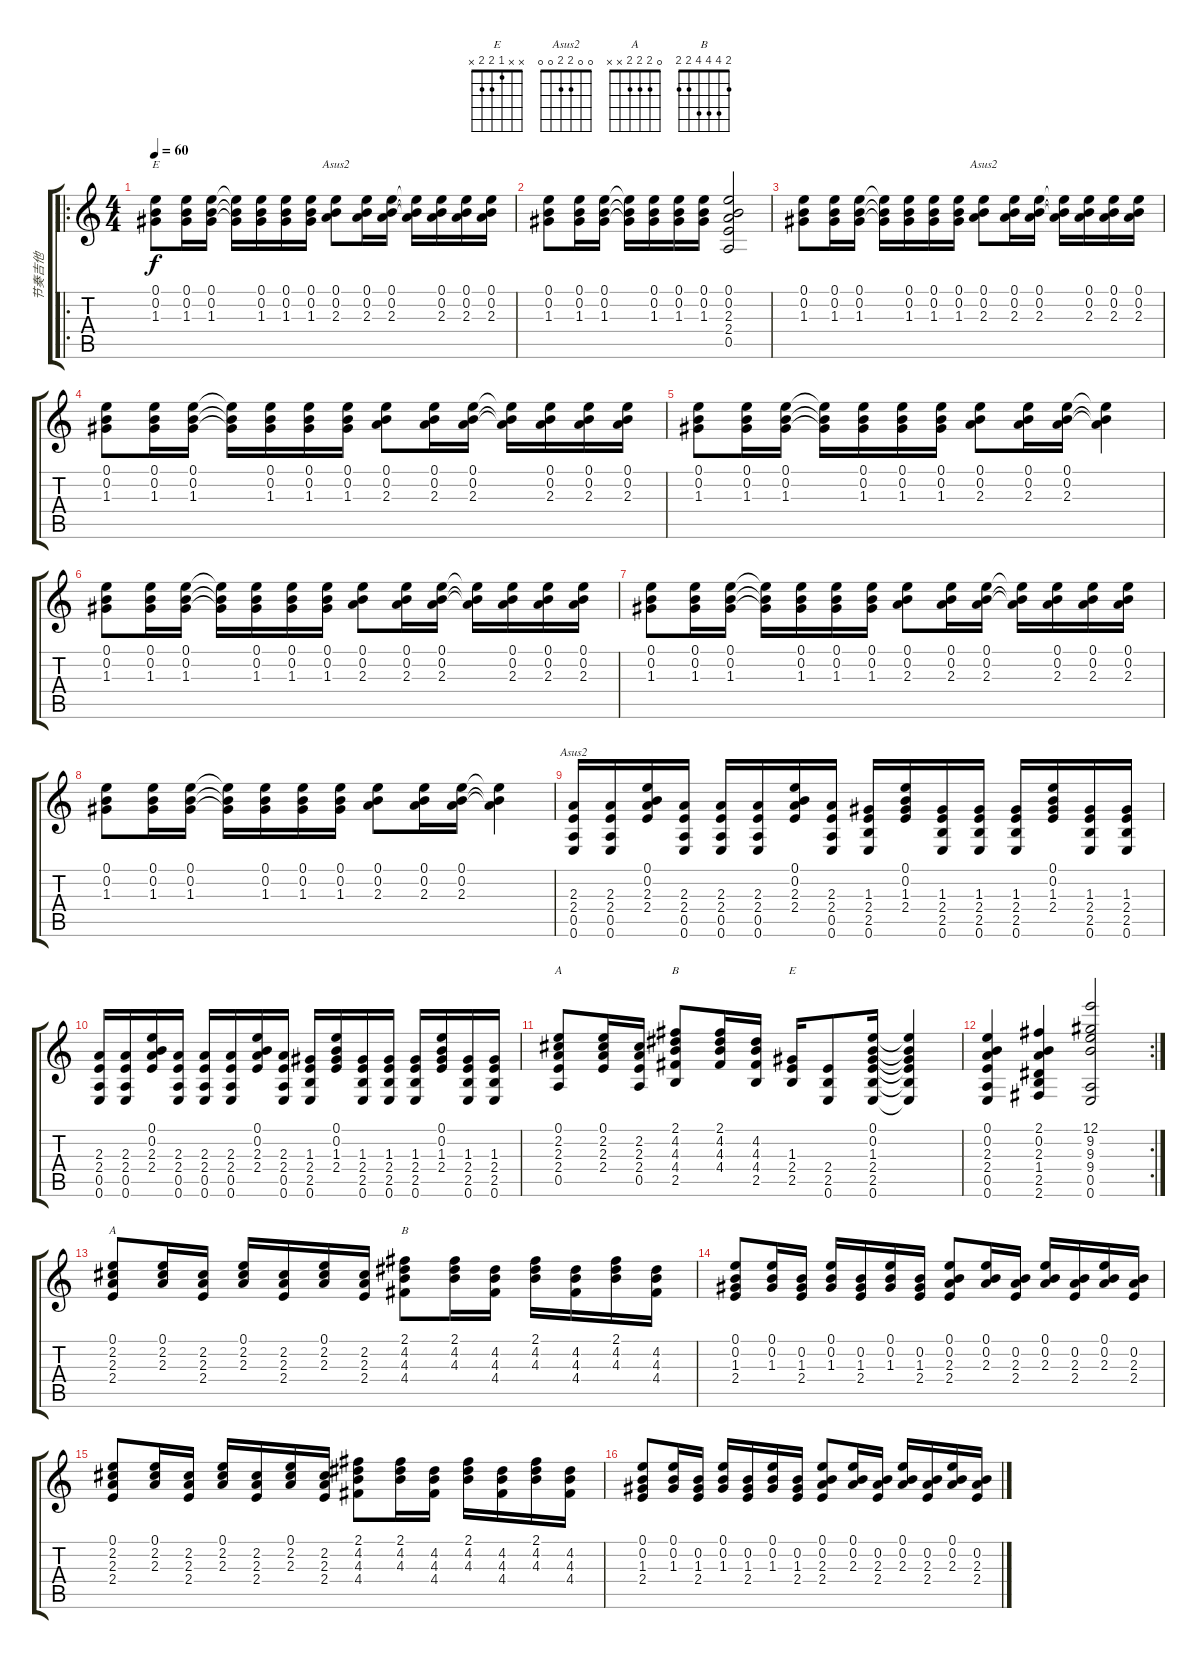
\track ("节奏吉他" "节奏吉他") {instrument acousticguitarnylon}
\staff {score tabs}
\tuning (E4 B3 G3 D3 A2 E2) {hide}
\chord ("E" 0 0 1 2 2 0)
\chord ("Asus2" 0 0 2 2 0 x)
\chord ("Asus2" 0 0 2 x x x)
\chord ("Asus2" 0 0 2 2 0 0)
\chord ("A" 0 2 2 2 0 x)
\chord ("B" 2 4 4 4 2 x)
\chord ("E" x x 1 2 2 x)
\chord ("A" 0 2 2 2 x x)
\chord ("B" 2 4 4 4 2 2)
\ro
\ts (4 4)
\tempo 60
\clef g2
\ks c
(0.1 0.2 1.3).8{ch "E" dy f instrument acousticguitarnylon} (0.1 0.2 1.3).16 (0.1 0.2 1.3).16 (0.1{t} 0.2{t} 1.3{t}).16 (0.1 0.2 1.3).16 (0.1 0.2 1.3).16 (0.1 0.2 1.3).16 (0.1 0.2 2.3).8{ch "Asus2"} (0.1 0.2 2.3).16 (0.1 0.2 2.3).16 (0.1{t} 0.2{t} 2.3{t}).16 (0.1 0.2 2.3).16 (0.1 0.2 2.3).16 (0.1 0.2 2.3).16 |
(0.1 0.2 1.3).8 (0.1 0.2 1.3).16 (0.1 0.2 1.3).16 (0.1{t} 0.2{t} 1.3{t}).16 (0.1 0.2 1.3).16 (0.1 0.2 1.3).16 (0.1 0.2 1.3).16 (0.1 0.2 2.3 2.4 0.5).2 |
(0.1 0.2 1.3).8 (0.1 0.2 1.3).16 (0.1 0.2 1.3).16 (0.1{t} 0.2{t} 1.3{t}).16 (0.1 0.2 1.3).16 (0.1 0.2 1.3).16 (0.1 0.2 1.3).16 (0.1 0.2 2.3).8{ch "Asus2"} (0.1 0.2 2.3).16 (0.1 0.2 2.3).16 (0.1{t} 0.2{t} 2.3{t}).16 (0.1 0.2 2.3).16 (0.1 0.2 2.3).16 (0.1 0.2 2.3).16 |
(0.1 0.2 1.3).8 (0.1 0.2 1.3).16 (0.1 0.2 1.3).16 (0.1{t} 0.2{t} 1.3{t}).16 (0.1 0.2 1.3).16 (0.1 0.2 1.3).16 (0.1 0.2 1.3).16 (0.1 0.2 2.3).8 (0.1 0.2 2.3).16 (0.1 0.2 2.3).16 (0.1{t} 0.2{t} 2.3{t}).16 (0.1 0.2 2.3).16 (0.1 0.2 2.3).16 (0.1 0.2 2.3).16 |
(0.1 0.2 1.3).8 (0.1 0.2 1.3).16 (0.1 0.2 1.3).16 (0.1{t} 0.2{t} 1.3{t}).16 (0.1 0.2 1.3).16 (0.1 0.2 1.3).16 (0.1 0.2 1.3).16 (0.1 0.2 2.3).8 (0.1 0.2 2.3).16 (0.1 0.2 2.3).16 (0.1{t} 0.2{t} 2.3{t}).4 |
(0.1 0.2 1.3).8 (0.1 0.2 1.3).16 (0.1 0.2 1.3).16 (0.1{t} 0.2{t} 1.3{t}).16 (0.1 0.2 1.3).16 (0.1 0.2 1.3).16 (0.1 0.2 1.3).16 (0.1 0.2 2.3).8 (0.1 0.2 2.3).16 (0.1 0.2 2.3).16 (0.1{t} 0.2{t} 2.3{t}).16 (0.1 0.2 2.3).16 (0.1 0.2 2.3).16 (0.1 0.2 2.3).16 |
(0.1 0.2 1.3).8 (0.1 0.2 1.3).16 (0.1 0.2 1.3).16 (0.1{t} 0.2{t} 1.3{t}).16 (0.1 0.2 1.3).16 (0.1 0.2 1.3).16 (0.1 0.2 1.3).16 (0.1 0.2 2.3).8 (0.1 0.2 2.3).16 (0.1 0.2 2.3).16 (0.1{t} 0.2{t} 2.3{t}).16 (0.1 0.2 2.3).16 (0.1 0.2 2.3).16 (0.1 0.2 2.3).16 |
(0.1 0.2 1.3).8 (0.1 0.2 1.3).16 (0.1 0.2 1.3).16 (0.1{t} 0.2{t} 1.3{t}).16 (0.1 0.2 1.3).16 (0.1 0.2 1.3).16 (0.1 0.2 1.3).16 (0.1 0.2 2.3).8 (0.1 0.2 2.3).16 (0.1 0.2 2.3).16 (0.1{t} 0.2{t} 2.3{t}).4 |
(2.3 2.4 0.5 0.6).16{ch "Asus2"} (2.3 2.4 0.5 0.6).16 (0.1 0.2 2.3 2.4).16 (2.3 2.4 0.5 0.6).16 (2.3 2.4 0.5 0.6).16 (2.3 2.4 0.5 0.6).16 (0.1 0.2 2.3 2.4).16 (2.3 2.4 0.5 0.6).16 (1.3 2.4 2.5 0.6).16 (0.1 0.2 1.3 2.4).16 (1.3 2.4 2.5 0.6).16 (1.3 2.4 2.5 0.6).16 (1.3 2.4 2.5 0.6).16 (0.1 0.2 1.3 2.4).16 (1.3 2.4 2.5 0.6).16 (1.3 2.4 2.5 0.6).16 |
(2.3 2.4 0.5 0.6).16 (2.3 2.4 0.5 0.6).16 (0.1 0.2 2.3 2.4).16 (2.3 2.4 0.5 0.6).16 (2.3 2.4 0.5 0.6).16 (2.3 2.4 0.5 0.6).16 (0.1 0.2 2.3 2.4).16 (2.3 2.4 0.5 0.6).16 (1.3 2.4 2.5 0.6).16 (0.1 0.2 1.3 2.4).16 (1.3 2.4 2.5 0.6).16 (1.3 2.4 2.5 0.6).16 (1.3 2.4 2.5 0.6).16 (0.1 0.2 1.3 2.4).16 (1.3 2.4 2.5 0.6).16 (1.3 2.4 2.5 0.6).16 |
(0.1 2.2 2.3 2.4 0.5).8{ch "A"} (0.1 2.2 2.3 2.4).16 (2.2 2.3 2.4 0.5).16 (2.1 4.2 4.3 4.4 2.5).8{ch "B"} (2.1 4.2 4.3 4.4).16 (4.2 4.3 4.4 2.5).16 (1.3 2.4 2.5).16{ch "E"} (2.4 2.5 0.6).8 (0.1 0.2 1.3 2.4 2.5 0.6).16 (0.1{t} 0.2{t} 1.3{t} 2.4{t} 2.5{t} 0.6{t}).4 |
\rc 2
(0.1 0.2 2.3 2.4 0.5 0.6).4 (2.1 0.2 2.3 1.4 2.5 2.6).4 (12.1 9.2 9.3 9.4 0.5 0.6).2 |
(0.1 2.2 2.3 2.4).8{ch "A"} (0.1 2.2 2.3).16 (2.2 2.3 2.4).16 (0.1 2.2 2.3).16 (2.2 2.3 2.4).16 (0.1 2.2 2.3).16 (2.2 2.3 2.4).16 (2.1 4.2 4.3 4.4).8{ch "B"} (2.1 4.2 4.3).16 (4.2 4.3 4.4).16 (2.1 4.2 4.3).16 (4.2 4.3 4.4).16 (2.1 4.2 4.3).16 (4.2 4.3 4.4).16 |
(0.1 0.2 1.3 2.4).8 (0.1 0.2 1.3).16 (0.2 1.3 2.4).16 (0.1 0.2 1.3).16 (0.2 1.3 2.4).16 (0.1 0.2 1.3).16 (0.2 1.3 2.4).16 (0.1 0.2 2.3 2.4).8 (0.1 0.2 2.3).16 (0.2 2.3 2.4).16 (0.1 0.2 2.3).16 (0.2 2.3 2.4).16 (0.1 0.2 2.3).16 (0.2 2.3 2.4).16 |
(0.1 2.2 2.3 2.4).8 (0.1 2.2 2.3).16 (2.2 2.3 2.4).16 (0.1 2.2 2.3).16 (2.2 2.3 2.4).16 (0.1 2.2 2.3).16 (2.2 2.3 2.4).16 (2.1 4.2 4.3 4.4).8 (2.1 4.2 4.3).16 (4.2 4.3 4.4).16 (2.1 4.2 4.3).16 (4.2 4.3 4.4).16 (2.1 4.2 4.3).16 (4.2 4.3 4.4).16 |
(0.1 0.2 1.3 2.4).8 (0.1 0.2 1.3).16 (0.2 1.3 2.4).16 (0.1 0.2 1.3).16 (0.2 1.3 2.4).16 (0.1 0.2 1.3).16 (0.2 1.3 2.4).16 (0.1 0.2 2.3 2.4).8 (0.1 0.2 2.3).16 (0.2 2.3 2.4).16 (0.1 0.2 2.3).16 (0.2 2.3 2.4).16 (0.1 0.2 2.3).16 (0.2 2.3 2.4).16
